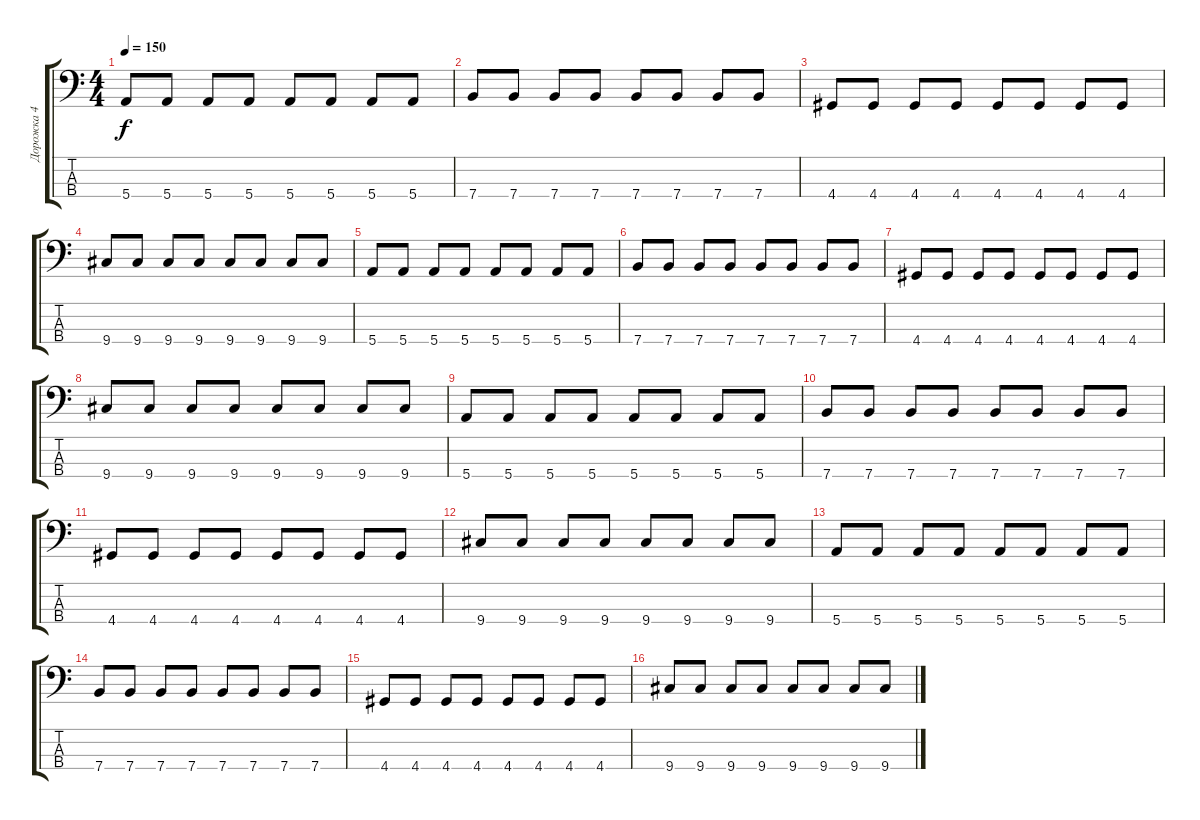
\track ("Дорожка 4" "Дорожка 4") {instrument electricbassfinger}
\staff {score tabs}
\tuning (G2 D2 A1 E1) {hide}
\ts (4 4)
\tempo 150
\clef f4
\ks c
5.4.8{dy f} 5.4.8 5.4.8 5.4.8 5.4.8 5.4.8 5.4.8 5.4.8 |
7.4.8 7.4.8 7.4.8 7.4.8 7.4.8 7.4.8 7.4.8 7.4.8 |
4.4.8 4.4.8 4.4.8 4.4.8 4.4.8 4.4.8 4.4.8 4.4.8 |
9.4.8 9.4.8 9.4.8 9.4.8 9.4.8 9.4.8 9.4.8 9.4.8 |
5.4.8 5.4.8 5.4.8 5.4.8 5.4.8 5.4.8 5.4.8 5.4.8 |
7.4.8 7.4.8 7.4.8 7.4.8 7.4.8 7.4.8 7.4.8 7.4.8 |
4.4.8 4.4.8 4.4.8 4.4.8 4.4.8 4.4.8 4.4.8 4.4.8 |
9.4.8 9.4.8 9.4.8 9.4.8 9.4.8 9.4.8 9.4.8 9.4.8 |
5.4.8 5.4.8 5.4.8 5.4.8 5.4.8 5.4.8 5.4.8 5.4.8 |
7.4.8 7.4.8 7.4.8 7.4.8 7.4.8 7.4.8 7.4.8 7.4.8 |
4.4.8 4.4.8 4.4.8 4.4.8 4.4.8 4.4.8 4.4.8 4.4.8 |
9.4.8 9.4.8 9.4.8 9.4.8 9.4.8 9.4.8 9.4.8 9.4.8 |
5.4.8 5.4.8 5.4.8 5.4.8 5.4.8 5.4.8 5.4.8 5.4.8 |
7.4.8 7.4.8 7.4.8 7.4.8 7.4.8 7.4.8 7.4.8 7.4.8 |
4.4.8 4.4.8 4.4.8 4.4.8 4.4.8 4.4.8 4.4.8 4.4.8 |
9.4.8 9.4.8 9.4.8 9.4.8 9.4.8 9.4.8 9.4.8 9.4.8
